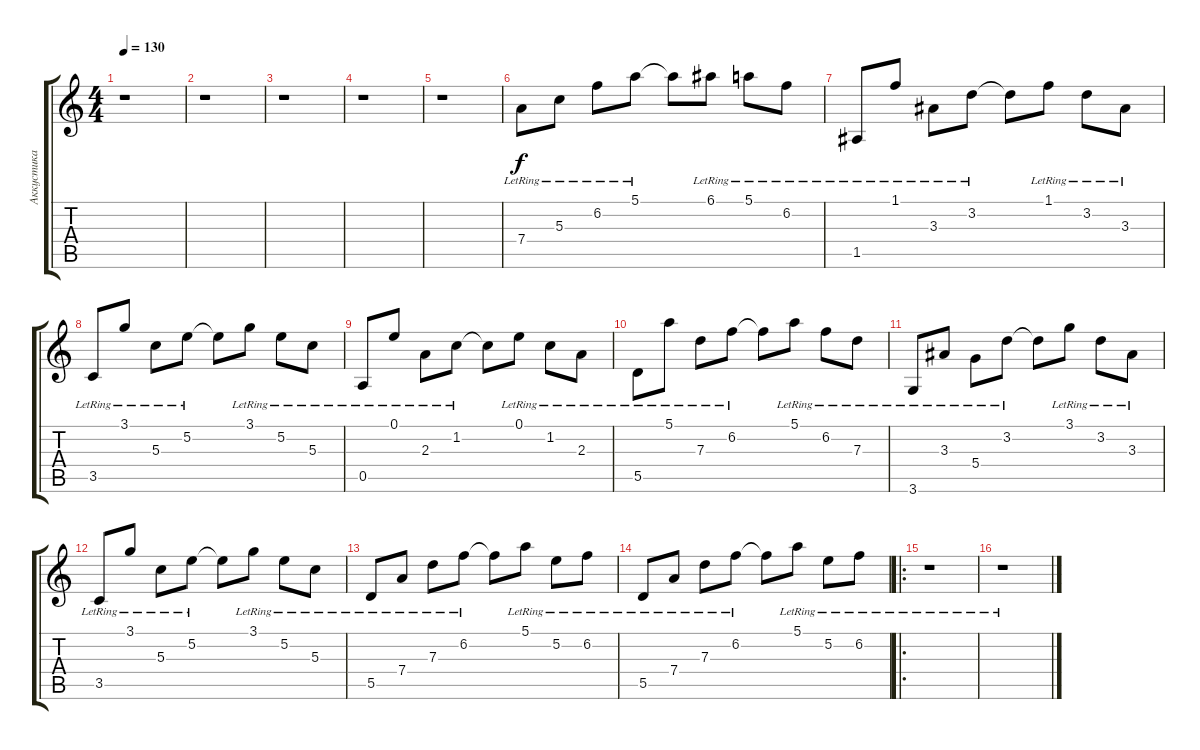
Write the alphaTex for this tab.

\track ("Аккустика" "Аккустика") {instrument electricguitarclean}
\staff {score tabs}
\tuning (E4 B3 G3 D3 A2 E2) {hide}
\ts (4 4)
\tempo 130
\clef g2
\ks c
r.1{dy f} |
r.1 |
r.1 |
r.1 |
r.1 |
7.4{lr}.8 5.3{lr}.8 6.2{lr}.8 5.1{lr}.8 5.1{t}.8 6.1{lr}.8 5.1{lr}.8 6.2{lr}.8 |
1.5{lr}.8 1.1{lr}.8 3.3{lr}.8 3.2{lr}.8 3.2{t}.8 1.1{lr}.8 3.2{lr}.8 3.3{lr}.8 |
3.5{lr}.8 3.1{lr}.8 5.3{lr}.8 5.2{lr}.8 5.2{t}.8 3.1{lr}.8 5.2{lr}.8 5.3{lr}.8 |
0.5{lr}.8 0.1{lr}.8 2.3{lr}.8 1.2{lr}.8 1.2{t}.8 0.1{lr}.8 1.2{lr}.8 2.3{lr}.8 |
5.5{lr}.8 5.1{lr}.8 7.3{lr}.8 6.2{lr}.8 6.2{t}.8 5.1{lr}.8 6.2{lr}.8 7.3{lr}.8 |
3.6{lr}.8 3.3{lr}.8 5.4{lr}.8 3.2{lr}.8 3.2{t}.8 3.1{lr}.8 3.2{lr}.8 3.3{lr}.8 |
3.5{lr}.8 3.1{lr}.8 5.3{lr}.8 5.2{lr}.8 5.2{t}.8 3.1{lr}.8 5.2{lr}.8 5.3{lr}.8 |
5.5{lr}.8 7.4{lr}.8 7.3{lr}.8 6.2{lr}.8 6.2{t}.8 5.1{lr}.8 5.2{lr}.8 6.2{lr}.8 |
5.5{lr}.8 7.4{lr}.8 7.3{lr}.8 6.2{lr}.8 6.2{t}.8 5.1{lr}.8 5.2{lr}.8 6.2{lr}.8 |
\ro
r.1 |
r.1
